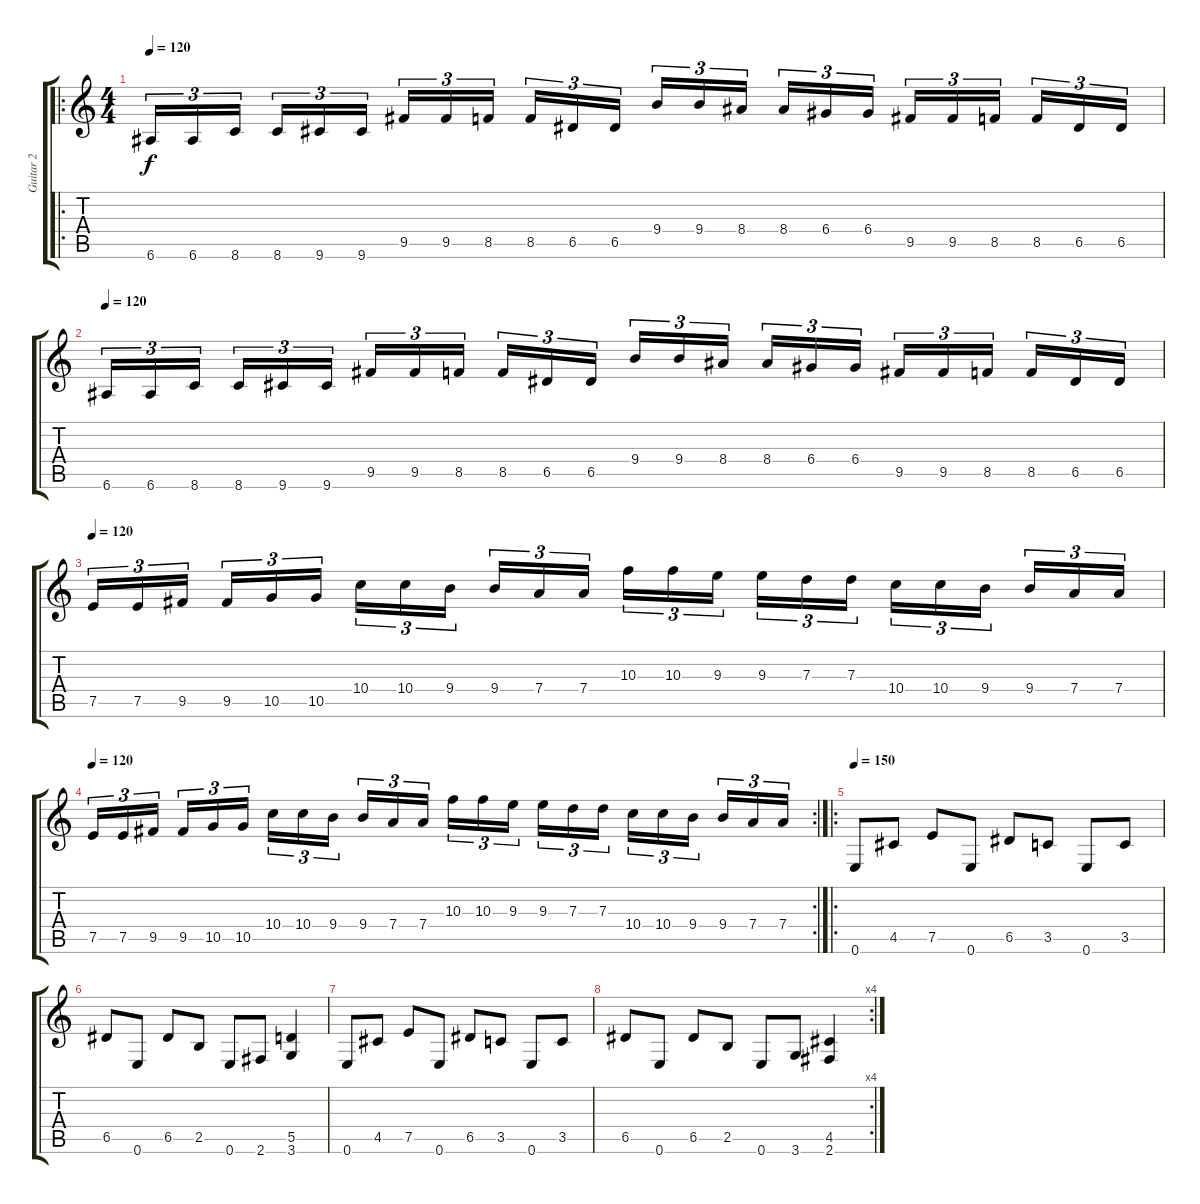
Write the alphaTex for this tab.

\track ("Guitar 2" "Guitar 2") {instrument distortionguitar}
\staff {score tabs}
\tuning (E4 B3 G3 D3 A2 E2) {hide}
\ro
\ts (4 4)
\tempo 120
\clef g2
\ks c
6.6.16{tu (3 2) dy f} 6.6.16{tu (3 2)} 8.6.16{tu (3 2)} 8.6.16{tu (3 2)} 9.6.16{tu (3 2)} 9.6.16{tu (3 2)} 9.5.16{tu (3 2)} 9.5.16{tu (3 2)} 8.5.16{tu (3 2)} 8.5.16{tu (3 2)} 6.5.16{tu (3 2)} 6.5.16{tu (3 2)} 9.4.16{tu (3 2)} 9.4.16{tu (3 2)} 8.4.16{tu (3 2)} 8.4.16{tu (3 2)} 6.4.16{tu (3 2)} 6.4.16{tu (3 2)} 9.5.16{tu (3 2)} 9.5.16{tu (3 2)} 8.5.16{tu (3 2)} 8.5.16{tu (3 2)} 6.5.16{tu (3 2)} 6.5.16{tu (3 2)} |
\tempo 120
6.6.16{tu (3 2)} 6.6.16{tu (3 2)} 8.6.16{tu (3 2)} 8.6.16{tu (3 2)} 9.6.16{tu (3 2)} 9.6.16{tu (3 2)} 9.5.16{tu (3 2)} 9.5.16{tu (3 2)} 8.5.16{tu (3 2)} 8.5.16{tu (3 2)} 6.5.16{tu (3 2)} 6.5.16{tu (3 2)} 9.4.16{tu (3 2)} 9.4.16{tu (3 2)} 8.4.16{tu (3 2)} 8.4.16{tu (3 2)} 6.4.16{tu (3 2)} 6.4.16{tu (3 2)} 9.5.16{tu (3 2)} 9.5.16{tu (3 2)} 8.5.16{tu (3 2)} 8.5.16{tu (3 2)} 6.5.16{tu (3 2)} 6.5.16{tu (3 2)} |
\tempo 120
7.5.16{tu (3 2)} 7.5.16{tu (3 2)} 9.5.16{tu (3 2)} 9.5.16{tu (3 2)} 10.5.16{tu (3 2)} 10.5.16{tu (3 2)} 10.4.16{tu (3 2)} 10.4.16{tu (3 2)} 9.4.16{tu (3 2)} 9.4.16{tu (3 2)} 7.4.16{tu (3 2)} 7.4.16{tu (3 2)} 10.3.16{tu (3 2)} 10.3.16{tu (3 2)} 9.3.16{tu (3 2)} 9.3.16{tu (3 2)} 7.3.16{tu (3 2)} 7.3.16{tu (3 2)} 10.4.16{tu (3 2)} 10.4.16{tu (3 2)} 9.4.16{tu (3 2)} 9.4.16{tu (3 2)} 7.4.16{tu (3 2)} 7.4.16{tu (3 2)} |
\rc 2
\tempo 120
7.5.16{tu (3 2)} 7.5.16{tu (3 2)} 9.5.16{tu (3 2)} 9.5.16{tu (3 2)} 10.5.16{tu (3 2)} 10.5.16{tu (3 2)} 10.4.16{tu (3 2)} 10.4.16{tu (3 2)} 9.4.16{tu (3 2)} 9.4.16{tu (3 2)} 7.4.16{tu (3 2)} 7.4.16{tu (3 2)} 10.3.16{tu (3 2)} 10.3.16{tu (3 2)} 9.3.16{tu (3 2)} 9.3.16{tu (3 2)} 7.3.16{tu (3 2)} 7.3.16{tu (3 2)} 10.4.16{tu (3 2)} 10.4.16{tu (3 2)} 9.4.16{tu (3 2)} 9.4.16{tu (3 2)} 7.4.16{tu (3 2)} 7.4.16{tu (3 2)} |
\ro
\tempo 150
0.6.8 4.5.8 7.5.8 0.6.8 6.5.8 3.5.8 0.6.8 3.5.8 |
6.5.8 0.6.8 6.5.8 2.5.8 0.6.8 2.6.8 (5.5 3.6).4 |
0.6.8 4.5.8 7.5.8 0.6.8 6.5.8 3.5.8 0.6.8 3.5.8 |
\rc 4
6.5.8 0.6.8 6.5.8 2.5.8 0.6.8 3.6.8 (4.5 2.6).4
